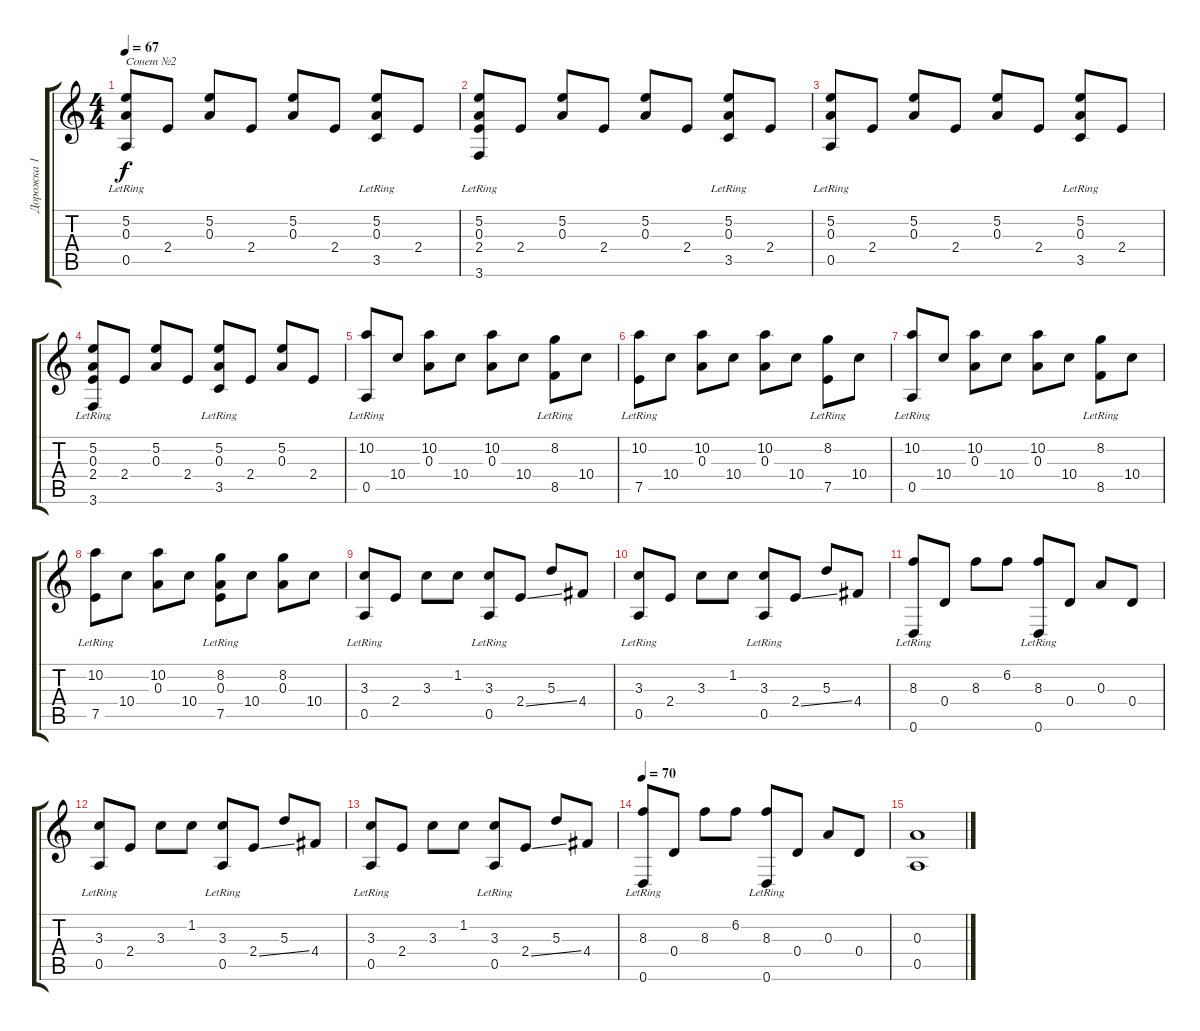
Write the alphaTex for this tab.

\track ("Дорожка 1" "Дорожка 1") {instrument acousticguitarsteel}
\staff {score tabs}
\tuning (E4 B3 A3 D3 A2 D2) {hide}
\ts (4 4)
\tempo 67
\clef g2
\ks c
(5.2 0.3 0.5{lr}).8{txt "Cонет №2" dy f} 2.4.8 (5.2 0.3).8 2.4.8 (5.2 0.3).8 2.4.8 (5.2 0.3 3.5{lr}).8 2.4.8 |
(5.2 0.3 2.4 3.6{lr}).8 2.4.8 (5.2 0.3).8 2.4.8 (5.2 0.3).8 2.4.8 (5.2 0.3 3.5{lr}).8 2.4.8 |
(5.2 0.3 0.5{lr}).8 2.4.8 (5.2 0.3).8 2.4.8 (5.2 0.3).8 2.4.8 (5.2 0.3 3.5{lr}).8 2.4.8 |
(5.2 0.3 2.4 3.6{lr}).8 2.4.8 (5.2 0.3).8 2.4.8 (5.2 0.3 3.5{lr}).8 2.4.8 (5.2 0.3).8 2.4.8 |
(10.2 0.5{lr}).8 10.4.8 (10.2 0.3).8 10.4.8 (10.2 0.3).8 10.4.8 (8.2 8.5{lr}).8 10.4.8 |
(10.2 7.5{lr}).8 10.4.8 (10.2 0.3).8 10.4.8 (10.2 0.3).8 10.4.8 (8.2 7.5{lr}).8 10.4.8 |
(10.2 0.5{lr}).8 10.4.8 (10.2 0.3).8 10.4.8 (10.2 0.3).8 10.4.8 (8.2 8.5{lr}).8 10.4.8 |
(10.2 7.5{lr}).8 10.4.8 (10.2 0.3).8 10.4.8 (8.2 0.3 7.5{lr}).8 10.4.8 (8.2 0.3).8 10.4.8 |
(3.3 0.5{lr}).8 2.4.8 3.3.8 1.2.8 (3.3 0.5{lr}).8 2.4{ss}.8 5.3.8 4.4.8 |
(3.3 0.5{lr}).8 2.4.8 3.3.8 1.2.8 (3.3 0.5{lr}).8 2.4{ss}.8 5.3.8 4.4.8 |
(8.3 0.6{lr}).8 0.4.8 8.3.8 6.2.8 (8.3 0.6{lr}).8 0.4.8 0.3.8 0.4.8 |
(3.3 0.5{lr}).8 2.4.8 3.3.8 1.2.8 (3.3 0.5{lr}).8 2.4{ss}.8 5.3.8 4.4.8 |
(3.3 0.5{lr}).8 2.4.8 3.3.8 1.2.8 (3.3 0.5{lr}).8 2.4{ss}.8 5.3.8 4.4.8 |
\tempo 70
(8.3 0.6{lr}).8 0.4.8 8.3.8 6.2.8 (8.3 0.6{lr}).8 0.4.8 0.3.8 0.4.8 |
(0.3 0.5).1
